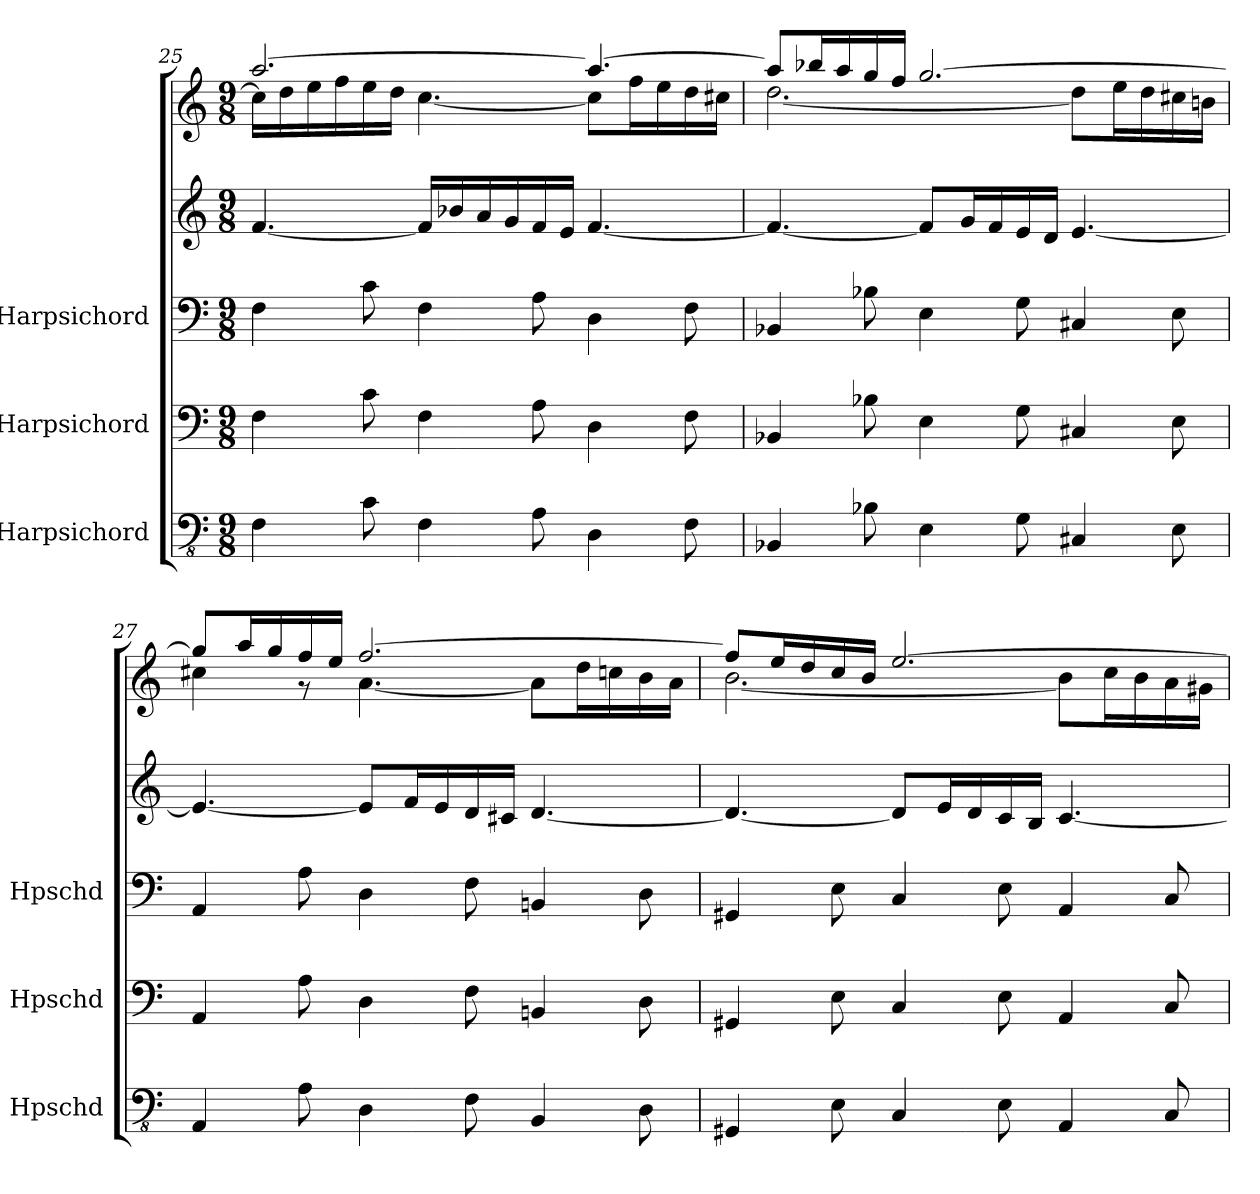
**kern	**kern	**kern	**kern	**kern
*part3	*part2	*part1	*part1	*part1
*staff5	*staff4	*staff3	*staff2	*staff1
*I"Harpsichord	*I"Harpsichord	*I"Harpsichord	*	*
*I'Hpschd	*I'Hpschd	*I'Hpschd	*	*
*clefFv4	*clefF4	*clefF4	*clefG2	*clefG2
*k[]	*k[]	*k[]	*k[]	*k[]
*M9/8	*M9/8	*M9/8	*M9/8	*M9/8
=25	=25	=25	=25	=25
*	*	*	*	*^
4FF\	4F\	4F\	[4.f/	[2.aa/	16cc\LL]
.	.	.	.	.	16dd\
.	.	.	.	.	16ee\
.	.	.	.	.	16ff\
8C\	8c\	8c\	.	.	16ee\
.	.	.	.	.	16dd\JJ
4FF\	4F\	4F\	16f/LL]	.	[4.cc\
.	.	.	16b-X/	.	.
.	.	.	16a/	.	.
.	.	.	16g/	.	.
8AA\	8A\	8A\	16f/	.	.
.	.	.	16e/JJ	.	.
4DD\	4D\	4D\	[4.f/	4.aa/_	8cc\L]
.	.	.	.	.	16ff\L
.	.	.	.	.	16ee\
8FF\	8F\	8F\	.	.	16dd\
.	.	.	.	.	16cc#X\JJ
!!LO:PB:g=z	!!
=26	=26	=26	=26	=26	=26
4BBB-X/	4BB-X/	4BB-X/	4.f/_	8aa/L]	[2.dd\
.	.	.	.	16bb-X/L	.
.	.	.	.	16aa/	.
8BB-X\	8B-X\	8B-X\	.	16gg/	.
.	.	.	.	16ff/JJ	.
4EE\	4E\	4E\	8f/L]	[2.gg/	.
.	.	.	16g/L	.	.
.	.	.	16f/	.	.
8GG\	8G\	8G\	16e/	.	.
.	.	.	16d/JJ	.	.
4CC#X/	4C#X/	4C#X/	[4.e/	.	8dd\L]
.	.	.	.	.	16ee\L
.	.	.	.	.	16dd\
8EE\	8E\	8E\	.	.	16cc#X\
.	.	.	.	.	16bn\JJ
=27	=27	=27	=27	=27	=27
4AAA/	4AA/	4AA/	4.e/_	8gg/L]	4cc#X\
.	.	.	.	16aa/L	.
.	.	.	.	16gg/	.
8AA\	8A\	8A\	.	16ff/	8r
.	.	.	.	16ee/JJ	.
4DD\	4D\	4D\	8e/L]	[2.ff/	[4.a\
.	.	.	16f/L	.	.
.	.	.	16e/	.	.
8FF\	8F\	8F\	16d/	.	.
.	.	.	16c#X/JJ	.	.
4BBB/	4BBn/	4BBn/	[4.d/	.	8a\L]
.	.	.	.	.	16dd\L
.	.	.	.	.	16ccn\
8DD\	8D\	8D\	.	.	16b\
.	.	.	.	.	16a\JJ
=28	=28	=28	=28	=28	=28
4GGG#X/	4GG#X/	4GG#X/	4.d/_	8ff/L]	[2.b\
.	.	.	.	16ee/L	.
.	.	.	.	16dd/	.
8EE\	8E\	8E\	.	16cc/	.
.	.	.	.	16b/JJ	.
4CC/	4C/	4C/	8d/L]	[2.ee/	.
.	.	.	16e/L	.	.
.	.	.	16d/	.	.
8EE\	8E\	8E\	16c/	.	.
.	.	.	16B/JJ	.	.
4AAA/	4AA/	4AA/	[4.c/	.	8b\L]
.	.	.	.	.	16cc\L
.	.	.	.	.	16b\
8CC/	8C/	8C/	.	.	16a\
.	.	.	.	.	16g#X\JJ
*	*	*	*	*v	*v
=	=	=	=	=
*-	*-	*-	*-	*-
